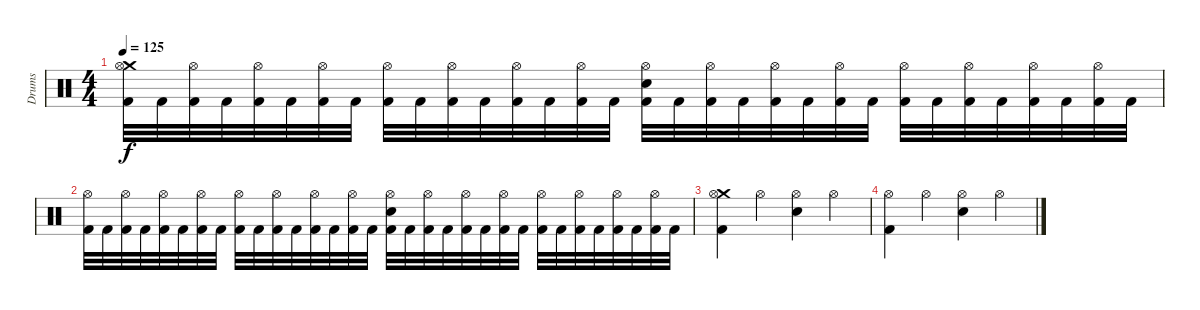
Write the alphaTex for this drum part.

\track ("Drums" "Drums") {instrument percussion}
\staff {score}
\articulation defaults
\ts (4 4)
\tempo 125
\clef neutral
\ks c
("Crash medium (hit)" "Hi-Hat (open)" "Kick (hit) 2").32{dy f} "Kick (hit) 2".32 ("Hi-Hat (open)" "Kick (hit) 2").32 "Kick (hit) 2".32 ("Hi-Hat (open)" "Kick (hit) 2").32 "Kick (hit) 2".32 ("Hi-Hat (open)" "Kick (hit) 2").32 "Kick (hit) 2".32 ("Hi-Hat (open)" "Kick (hit) 2").32 "Kick (hit) 2".32 ("Hi-Hat (open)" "Kick (hit) 2").32 "Kick (hit) 2".32 ("Hi-Hat (open)" "Kick (hit) 2").32 "Kick (hit) 2".32 ("Hi-Hat (open)" "Kick (hit) 2").32 "Kick (hit) 2".32 ("Hi-Hat (open)" "Electric Snare (hit)" "Kick (hit) 2").32 "Kick (hit) 2".32 ("Hi-Hat (open)" "Kick (hit) 2").32 "Kick (hit) 2".32 ("Hi-Hat (open)" "Kick (hit) 2").32 "Kick (hit) 2".32 ("Hi-Hat (open)" "Kick (hit) 2").32 "Kick (hit) 2".32 ("Hi-Hat (open)" "Kick (hit) 2").32 "Kick (hit) 2".32 ("Hi-Hat (open)" "Kick (hit) 2").32 "Kick (hit) 2".32 ("Hi-Hat (open)" "Kick (hit) 2").32 "Kick (hit) 2".32 ("Hi-Hat (open)" "Kick (hit) 2").32 "Kick (hit) 2".32 |
("Hi-Hat (open)" "Kick (hit) 2").32 "Kick (hit) 2".32 ("Hi-Hat (open)" "Kick (hit) 2").32 "Kick (hit) 2".32 ("Hi-Hat (open)" "Kick (hit) 2").32 "Kick (hit) 2".32 ("Hi-Hat (open)" "Kick (hit) 2").32 "Kick (hit) 2".32 ("Hi-Hat (open)" "Kick (hit) 2").32 "Kick (hit) 2".32 ("Hi-Hat (open)" "Kick (hit) 2").32 "Kick (hit) 2".32 ("Hi-Hat (open)" "Kick (hit) 2").32 "Kick (hit) 2".32 ("Hi-Hat (open)" "Kick (hit) 2").32 "Kick (hit) 2".32 ("Hi-Hat (open)" "Electric Snare (hit)" "Kick (hit) 2").32 "Kick (hit) 2".32 ("Hi-Hat (open)" "Kick (hit) 2").32 "Kick (hit) 2".32 ("Hi-Hat (open)" "Kick (hit) 2").32 "Kick (hit) 2".32 ("Hi-Hat (open)" "Kick (hit) 2").32 "Kick (hit) 2".32 ("Hi-Hat (open)" "Kick (hit) 2").32 "Kick (hit) 2".32 ("Hi-Hat (open)" "Kick (hit) 2").32 "Kick (hit) 2".32 ("Hi-Hat (open)" "Kick (hit) 2").32 "Kick (hit) 2".32 ("Hi-Hat (open)" "Kick (hit) 2").32 "Kick (hit) 2".32 |
("Crash medium (hit)" "Hi-Hat (open)" "Kick (hit) 2").4 "Hi-Hat (open)".4 ("Hi-Hat (open)" "Electric Snare (hit)").4 "Hi-Hat (open)".4 |
("Hi-Hat (open)" "Kick (hit) 2").4 "Hi-Hat (open)".4 ("Hi-Hat (open)" "Electric Snare (hit)").4 "Hi-Hat (open)".4
